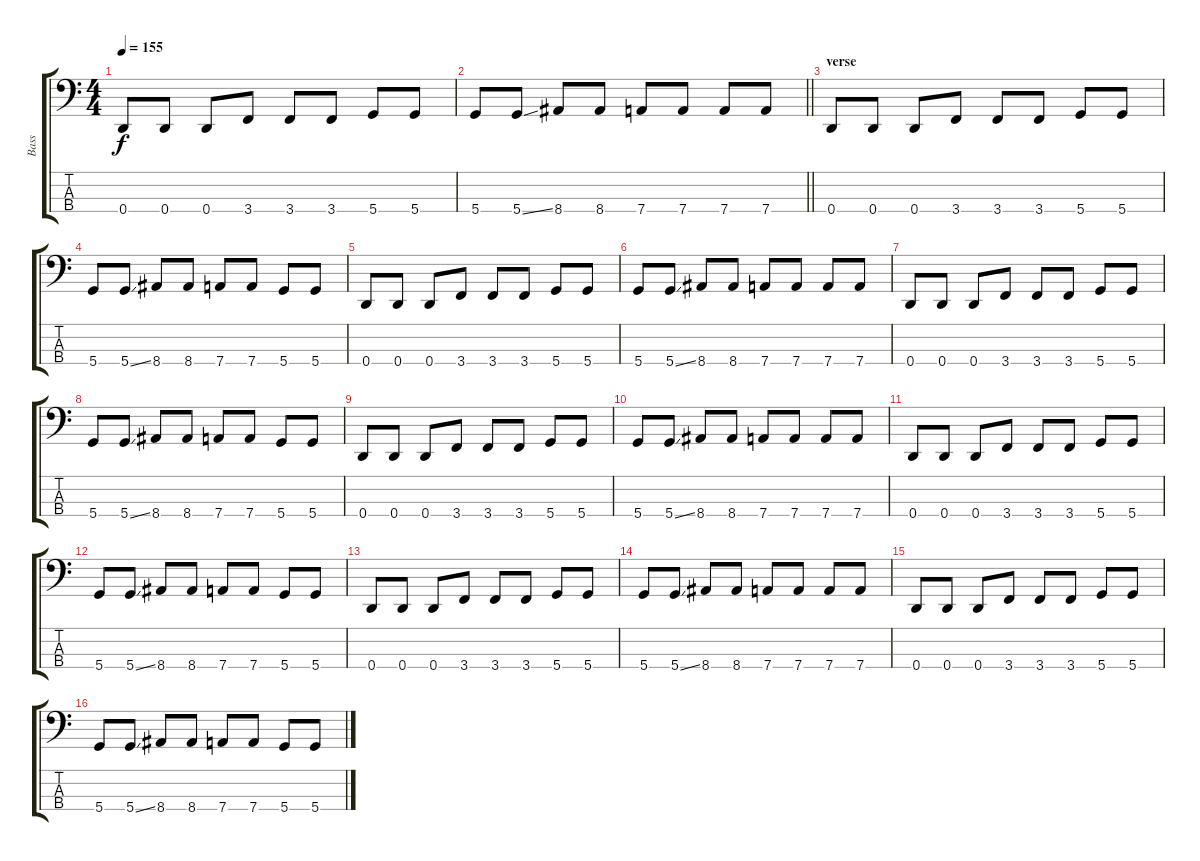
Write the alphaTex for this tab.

\track ("Bass" "Bass") {instrument slapbass2}
\staff {score tabs}
\tuning (G2 D2 A1 D1) {hide}
\ts (4 4)
\tempo 155
\clef f4
\ks c
0.4.8{dy f} 0.4.8 0.4.8 3.4.8 3.4.8 3.4.8 5.4.8 5.4.8 |
\barLineRight lightlight
5.4.8 5.4{ss}.8 8.4.8 8.4.8 7.4.8 7.4.8 7.4.8 7.4.8 |
\section ("" "verse")
0.4.8 0.4.8 0.4.8 3.4.8 3.4.8 3.4.8 5.4.8 5.4.8 |
5.4.8 5.4{ss}.8 8.4.8 8.4.8 7.4.8 7.4.8 5.4.8 5.4.8 |
0.4.8 0.4.8 0.4.8 3.4.8 3.4.8 3.4.8 5.4.8 5.4.8 |
5.4.8 5.4{ss}.8 8.4.8 8.4.8 7.4.8 7.4.8 7.4.8 7.4.8 |
0.4.8 0.4.8 0.4.8 3.4.8 3.4.8 3.4.8 5.4.8 5.4.8 |
5.4.8 5.4{ss}.8 8.4.8 8.4.8 7.4.8 7.4.8 5.4.8 5.4.8 |
0.4.8 0.4.8 0.4.8 3.4.8 3.4.8 3.4.8 5.4.8 5.4.8 |
5.4.8 5.4{ss}.8 8.4.8 8.4.8 7.4.8 7.4.8 7.4.8 7.4.8 |
0.4.8 0.4.8 0.4.8 3.4.8 3.4.8 3.4.8 5.4.8 5.4.8 |
5.4.8 5.4{ss}.8 8.4.8 8.4.8 7.4.8 7.4.8 5.4.8 5.4.8 |
0.4.8 0.4.8 0.4.8 3.4.8 3.4.8 3.4.8 5.4.8 5.4.8 |
5.4.8 5.4{ss}.8 8.4.8 8.4.8 7.4.8 7.4.8 7.4.8 7.4.8 |
0.4.8 0.4.8 0.4.8 3.4.8 3.4.8 3.4.8 5.4.8 5.4.8 |
5.4.8 5.4{ss}.8 8.4.8 8.4.8 7.4.8 7.4.8 5.4.8 5.4.8
